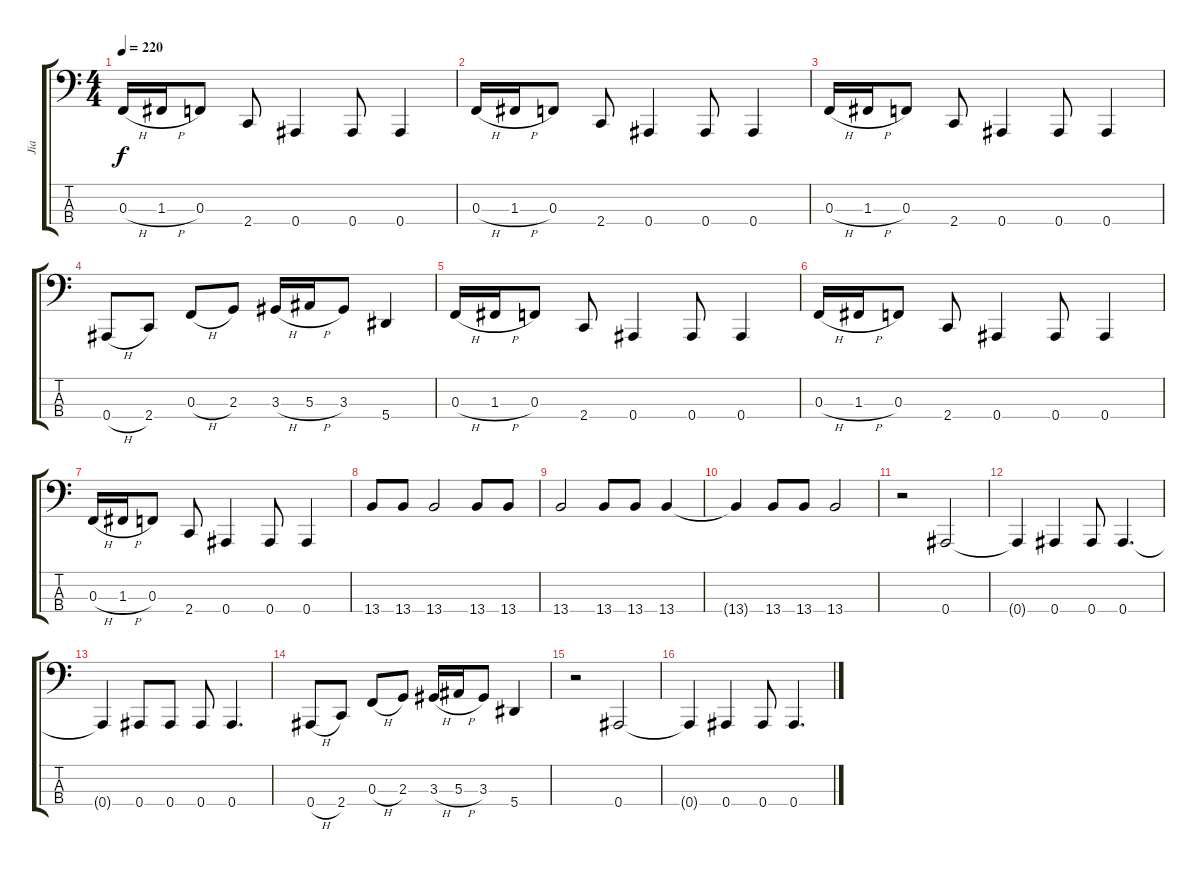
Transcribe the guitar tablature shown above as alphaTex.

\track ("Jia" "Jia") {instrument electricbasspick}
\staff {score tabs}
\tuning (Eb2 Bb1 F1 Bb0) {hide}
\ts (4 4)
\tempo 220
\clef f4
\ks c
0.3{h}.16{dy f} 1.3{h}.16 0.3.8 2.4.8 0.4.4 0.4.8 0.4.4 |
0.3{h}.16 1.3{h}.16 0.3.8 2.4.8 0.4.4 0.4.8 0.4.4 |
0.3{h}.16 1.3{h}.16 0.3.8 2.4.8 0.4.4 0.4.8 0.4.4 |
0.4{h}.8 2.4.8 0.3{h}.8 2.3.8 3.3{h}.16 5.3{h}.16 3.3.8 5.4.4 |
0.3{h}.16 1.3{h}.16 0.3.8 2.4.8 0.4.4 0.4.8 0.4.4 |
0.3{h}.16 1.3{h}.16 0.3.8 2.4.8 0.4.4 0.4.8 0.4.4 |
0.3{h}.16 1.3{h}.16 0.3.8 2.4.8 0.4.4 0.4.8 0.4.4 |
13.4.8 13.4.8 13.4.2 13.4.8 13.4.8 |
13.4.2 13.4.8 13.4.8 13.4.4 |
13.4{t}.4 13.4.8 13.4.8 13.4.2 |
r.2 0.4.2 |
0.4{t}.4 0.4.4 0.4.8 0.4.4{d} |
0.4{t}.4 0.4.8 0.4.8 0.4.8 0.4.4{d} |
0.4{h}.8 2.4.8 0.3{h}.8 2.3.8 3.3{h}.16 5.3{h}.16 3.3.8 5.4.4 |
r.2 0.4.2 |
0.4{t}.4 0.4.4 0.4.8 0.4.4{d}
